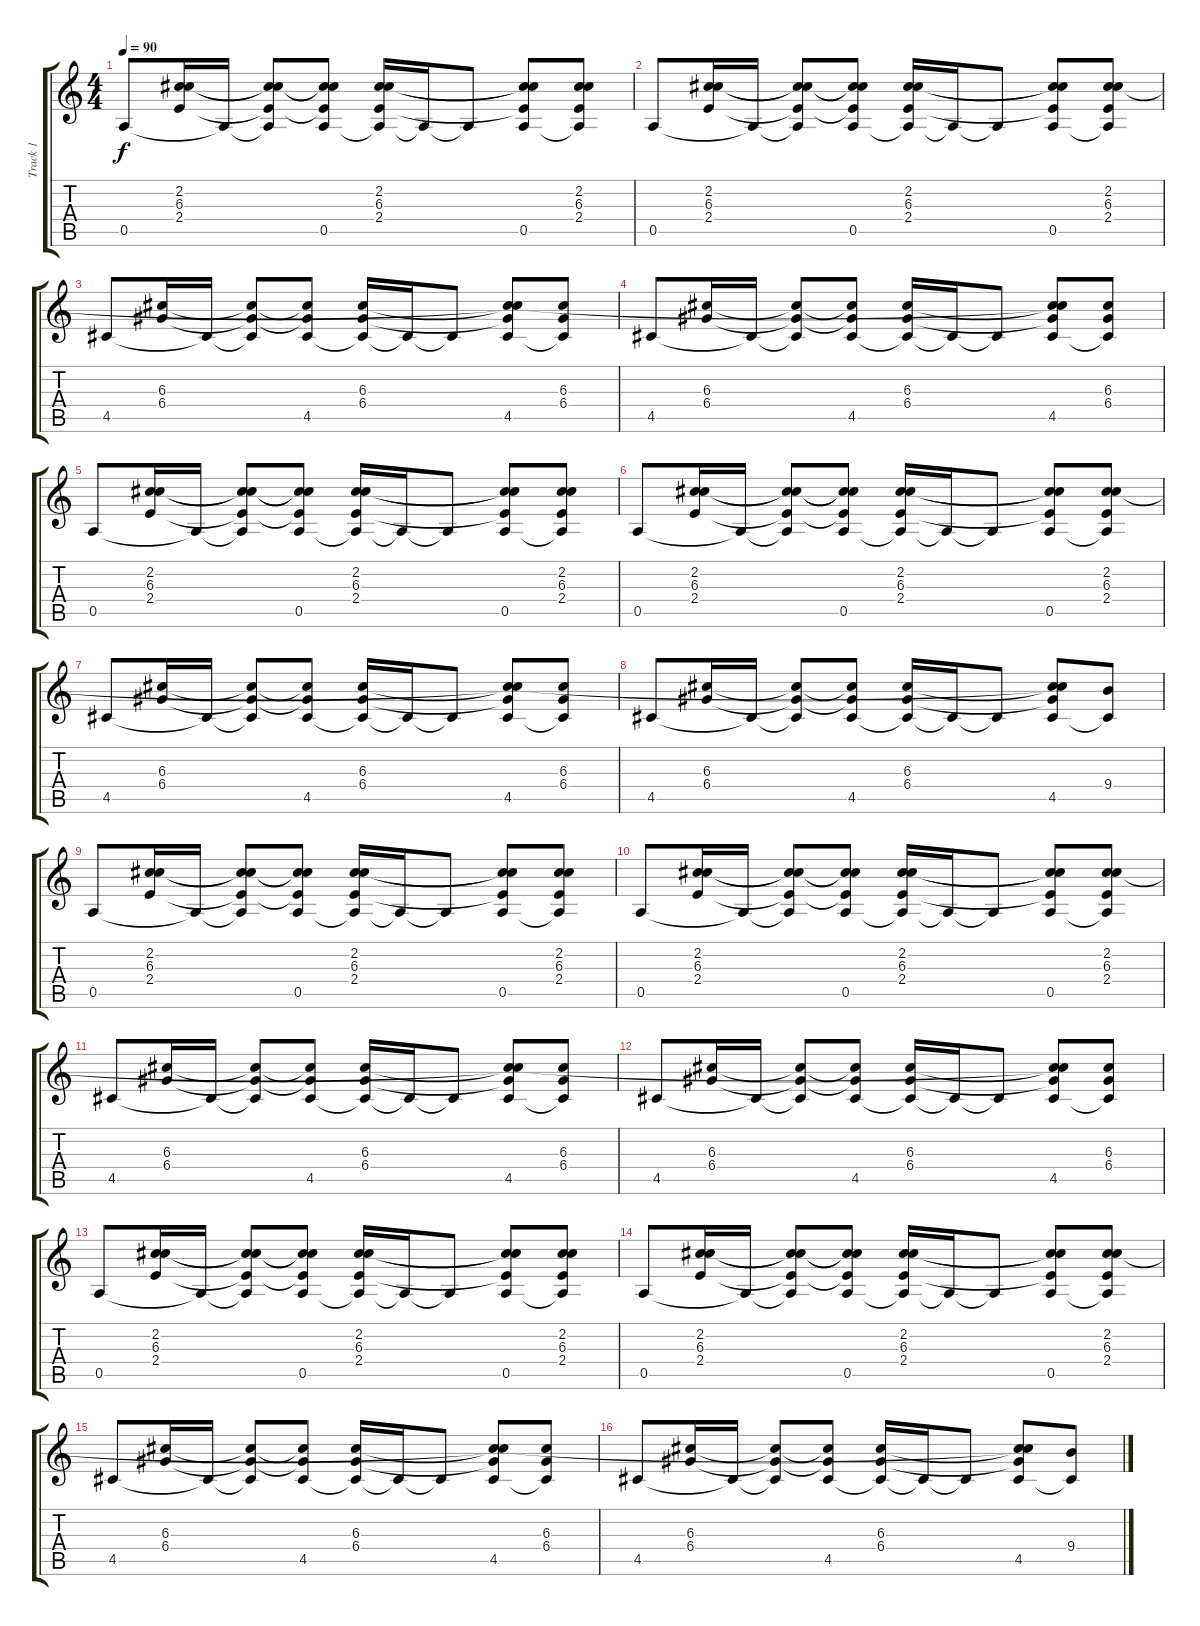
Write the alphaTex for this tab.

\track ("Track 1" "Track 1") {instrument overdrivenguitar}
\staff {score tabs}
\tuning (E4 B3 G3 D3 A2 E2) {hide}
\ts (4 4)
\tempo 90
\clef g2
\ks c
0.5.8{dy f} (2.2 6.3 2.4).16 0.5{t}.16 (2.2{t} 6.3{t} 2.4{t} 0.5{t}).8 (2.2{t} 6.3{t} 2.4{t} 0.5).8 (2.2 6.3 2.4 0.5{t}).16 0.5{t}.16 0.5{t}.8 (2.2{t} 6.3{t} 2.4{t} 0.5).8 (2.2 6.3 2.4 0.5{t}).8 |
0.5.8 (2.2 6.3 2.4).16 0.5{t}.16 (2.2{t} 6.3{t} 2.4{t} 0.5{t}).8 (2.2{t} 6.3{t} 2.4{t} 0.5).8 (2.2 6.3 2.4 0.5{t}).16 0.5{t}.16 0.5{t}.8 (2.2{t} 6.3{t} 2.4{t} 0.5).8 (2.2 6.3 2.4 0.5{t}).8 |
4.5.8 (6.3 6.4).16 4.5{t}.16 (6.3{t} 6.4{t} 4.5{t}).8 (6.3{t} 6.4{t} 4.5).8 (6.3 6.4 4.5{t}).16 4.5{t}.16 4.5{t}.8 (2.2{t} 6.3{t} 6.4{t} 4.5).8 (6.3 6.4 4.5{t}).8 |
4.5.8 (6.3 6.4).16 4.5{t}.16 (6.3{t} 6.4{t} 4.5{t}).8 (6.3{t} 6.4{t} 4.5).8 (6.3 6.4 4.5{t}).16 4.5{t}.16 4.5{t}.8 (2.2{t} 6.3{t} 6.4{t} 4.5).8 (6.3 6.4 4.5{t}).8 |
0.5.8 (2.2 6.3 2.4).16 0.5{t}.16 (2.2{t} 6.3{t} 2.4{t} 0.5{t}).8 (2.2{t} 6.3{t} 2.4{t} 0.5).8 (2.2 6.3 2.4 0.5{t}).16 0.5{t}.16 0.5{t}.8 (2.2{t} 6.3{t} 2.4{t} 0.5).8 (2.2 6.3 2.4 0.5{t}).8 |
0.5.8 (2.2 6.3 2.4).16 0.5{t}.16 (2.2{t} 6.3{t} 2.4{t} 0.5{t}).8 (2.2{t} 6.3{t} 2.4{t} 0.5).8 (2.2 6.3 2.4 0.5{t}).16 0.5{t}.16 0.5{t}.8 (2.2{t} 6.3{t} 2.4{t} 0.5).8 (2.2 6.3 2.4 0.5{t}).8 |
4.5.8 (6.3 6.4).16 4.5{t}.16 (6.3{t} 6.4{t} 4.5{t}).8 (6.3{t} 6.4{t} 4.5).8 (6.3 6.4 4.5{t}).16 4.5{t}.16 4.5{t}.8 (2.2{t} 6.3{t} 6.4{t} 4.5).8 (6.3 6.4 4.5{t}).8 |
4.5.8 (6.3 6.4).16 4.5{t}.16 (6.3{t} 6.4{t} 4.5{t}).8 (6.3{t} 6.4{t} 4.5).8 (6.3 6.4 4.5{t}).16 4.5{t}.16 4.5{t}.8 (2.2{t} 6.3{t} 6.4{t} 4.5).8 (9.4 4.5{t}).8 |
0.5.8{volume 5} (2.2 6.3 2.4).16 0.5{t}.16 (2.2{t} 6.3{t} 2.4{t} 0.5{t}).8 (2.2{t} 6.3{t} 2.4{t} 0.5).8 (2.2 6.3 2.4 0.5{t}).16 0.5{t}.16 0.5{t}.8 (2.2{t} 6.3{t} 2.4{t} 0.5).8 (2.2 6.3 2.4 0.5{t}).8 |
0.5.8 (2.2 6.3 2.4).16 0.5{t}.16 (2.2{t} 6.3{t} 2.4{t} 0.5{t}).8 (2.2{t} 6.3{t} 2.4{t} 0.5).8 (2.2 6.3 2.4 0.5{t}).16 0.5{t}.16 0.5{t}.8 (2.2{t} 6.3{t} 2.4{t} 0.5).8 (2.2 6.3 2.4 0.5{t}).8 |
4.5.8{volume 3} (6.3 6.4).16 4.5{t}.16 (6.3{t} 6.4{t} 4.5{t}).8 (6.3{t} 6.4{t} 4.5).8 (6.3 6.4 4.5{t}).16 4.5{t}.16 4.5{t}.8 (2.2{t} 6.3{t} 6.4{t} 4.5).8 (6.3 6.4 4.5{t}).8 |
4.5.8 (6.3 6.4).16 4.5{t}.16 (6.3{t} 6.4{t} 4.5{t}).8 (6.3{t} 6.4{t} 4.5).8 (6.3 6.4 4.5{t}).16 4.5{t}.16 4.5{t}.8 (2.2{t} 6.3{t} 6.4{t} 4.5).8 (6.3 6.4 4.5{t}).8 |
0.5.8 (2.2 6.3 2.4).16 0.5{t}.16 (2.2{t} 6.3{t} 2.4{t} 0.5{t}).8 (2.2{t} 6.3{t} 2.4{t} 0.5).8 (2.2 6.3 2.4 0.5{t}).16 0.5{t}.16 0.5{t}.8 (2.2{t} 6.3{t} 2.4{t} 0.5).8 (2.2 6.3 2.4 0.5{t}).8 |
0.5.8 (2.2 6.3 2.4).16 0.5{t}.16 (2.2{t} 6.3{t} 2.4{t} 0.5{t}).8 (2.2{t} 6.3{t} 2.4{t} 0.5).8 (2.2 6.3 2.4 0.5{t}).16 0.5{t}.16 0.5{t}.8 (2.2{t} 6.3{t} 2.4{t} 0.5).8 (2.2 6.3 2.4 0.5{t}).8 |
4.5.8 (6.3 6.4).16 4.5{t}.16 (6.3{t} 6.4{t} 4.5{t}).8 (6.3{t} 6.4{t} 4.5).8 (6.3 6.4 4.5{t}).16 4.5{t}.16 4.5{t}.8 (2.2{t} 6.3{t} 6.4{t} 4.5).8 (6.3 6.4 4.5{t}).8 |
4.5.8 (6.3 6.4).16 4.5{t}.16 (6.3{t} 6.4{t} 4.5{t}).8 (6.3{t} 6.4{t} 4.5).8 (6.3 6.4 4.5{t}).16 4.5{t}.16 4.5{t}.8 (2.2{t} 6.3{t} 6.4{t} 4.5).8 (9.4 4.5{t}).8
